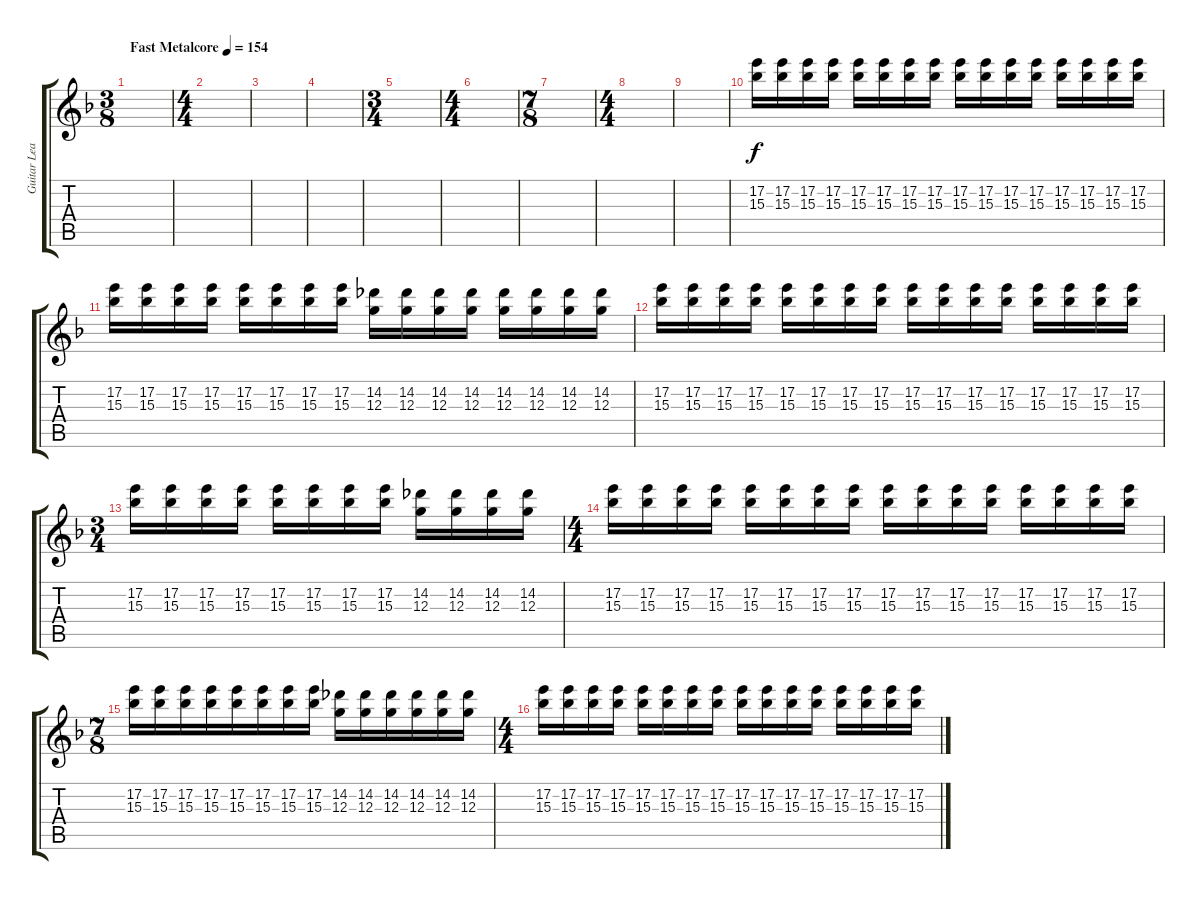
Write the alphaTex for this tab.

\track ("Guitar Lead" "Guitar Lea") {instrument distortionguitar}
\staff {score tabs}
\tuning (E4 B3 G3 D3 A2 D2) {hide}
\ts (3 8)
\tempo (154 "Fast Metalcore")
\clef g2
\ks dminor
|
\ts (4 4)
|
|
|
\ts (3 4)
|
\ts (4 4)
|
\ts (7 8)
|
\ts (4 4)
|
|
(17.2 15.3).16 (17.2 15.3).16 (17.2 15.3).16 (17.2 15.3).16 (17.2 15.3).16 (17.2 15.3).16 (17.2 15.3).16 (17.2 15.3).16 (17.2 15.3).16 (17.2 15.3).16 (17.2 15.3).16 (17.2 15.3).16 (17.2 15.3).16 (17.2 15.3).16 (17.2 15.3).16 (17.2 15.3).16 |
(17.2 15.3).16 (17.2 15.3).16 (17.2 15.3).16 (17.2 15.3).16 (17.2 15.3).16 (17.2 15.3).16 (17.2 15.3).16 (17.2 15.3).16 (14.2 12.3).16 (14.2 12.3).16 (14.2 12.3).16 (14.2 12.3).16 (14.2 12.3).16 (14.2 12.3).16 (14.2 12.3).16 (14.2 12.3).16 |
(17.2 15.3).16 (17.2 15.3).16 (17.2 15.3).16 (17.2 15.3).16 (17.2 15.3).16 (17.2 15.3).16 (17.2 15.3).16 (17.2 15.3).16 (17.2 15.3).16 (17.2 15.3).16 (17.2 15.3).16 (17.2 15.3).16 (17.2 15.3).16 (17.2 15.3).16 (17.2 15.3).16 (17.2 15.3).16 |
\ts (3 4)
(17.2 15.3).16 (17.2 15.3).16 (17.2 15.3).16 (17.2 15.3).16 (17.2 15.3).16 (17.2 15.3).16 (17.2 15.3).16 (17.2 15.3).16 (14.2 12.3).16 (14.2 12.3).16 (14.2 12.3).16 (14.2 12.3).16 |
\ts (4 4)
(17.2 15.3).16 (17.2 15.3).16 (17.2 15.3).16 (17.2 15.3).16 (17.2 15.3).16 (17.2 15.3).16 (17.2 15.3).16 (17.2 15.3).16 (17.2 15.3).16 (17.2 15.3).16 (17.2 15.3).16 (17.2 15.3).16 (17.2 15.3).16 (17.2 15.3).16 (17.2 15.3).16 (17.2 15.3).16 |
\ts (7 8)
(17.2 15.3).16 (17.2 15.3).16 (17.2 15.3).16 (17.2 15.3).16 (17.2 15.3).16 (17.2 15.3).16 (17.2 15.3).16 (17.2 15.3).16 (14.2 12.3).16 (14.2 12.3).16 (14.2 12.3).16 (14.2 12.3).16 (14.2 12.3).16 (14.2 12.3).16 |
\ts (4 4)
(17.2 15.3).16 (17.2 15.3).16 (17.2 15.3).16 (17.2 15.3).16 (17.2 15.3).16 (17.2 15.3).16 (17.2 15.3).16 (17.2 15.3).16 (17.2 15.3).16 (17.2 15.3).16 (17.2 15.3).16 (17.2 15.3).16 (17.2 15.3).16 (17.2 15.3).16 (17.2 15.3).16 (17.2 15.3).16
